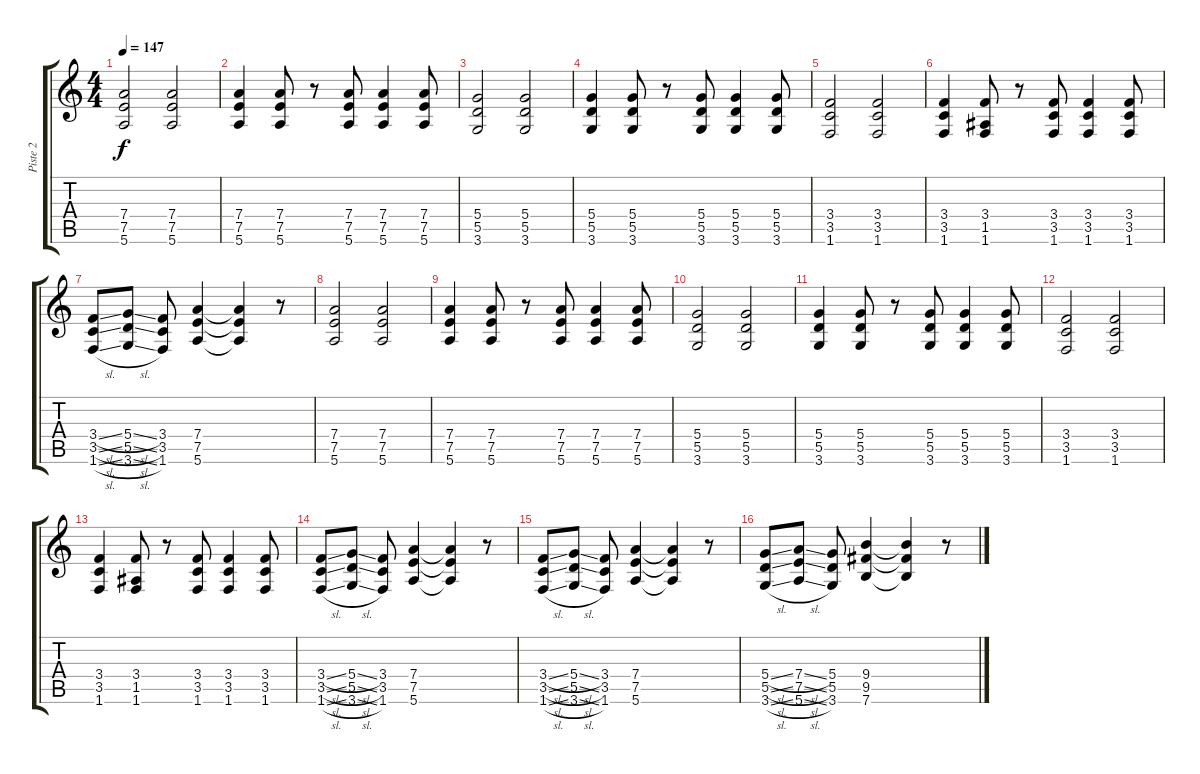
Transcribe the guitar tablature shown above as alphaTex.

\track ("Piste 2" "Piste 2") {instrument distortionguitar}
\staff {score tabs}
\tuning (E4 B3 G3 D3 A2 E2) {hide}
\ts (4 4)
\tempo 147
\clef g2
\ks c
(7.4 7.5 5.6).2{dy f instrument distortionguitar} (7.4 7.5 5.6).2 |
(7.4 7.5 5.6).4 (7.4 7.5 5.6).8 r.8 (7.4 7.5 5.6).8 (7.4 7.5 5.6).4 (7.4 7.5 5.6).8 |
(5.4 5.5 3.6).2 (5.4 5.5 3.6).2 |
(5.4 5.5 3.6).4 (5.4 5.5 3.6).8 r.8 (5.4 5.5 3.6).8 (5.4 5.5 3.6).4 (5.4 5.5 3.6).8 |
(3.4 3.5 1.6).2 (3.4 3.5 1.6).2 |
(3.4 3.5 1.6).4 (3.4 1.5 1.6).8 r.8 (3.4 3.5 1.6).8 (3.4 3.5 1.6).4 (3.4 3.5 1.6).8 |
(3.4{sl} 3.5{sl} 1.6{sl}).8 (5.4{sl} 5.5{sl} 3.6{sl}).8 (3.4 3.5 1.6).8 (7.4 7.5 5.6).4 (7.4{t} 7.5{t} 5.6{t}).4 r.8 |
(7.4 7.5 5.6).2 (7.4 7.5 5.6).2 |
(7.4 7.5 5.6).4 (7.4 7.5 5.6).8 r.8 (7.4 7.5 5.6).8 (7.4 7.5 5.6).4 (7.4 7.5 5.6).8 |
(5.4 5.5 3.6).2 (5.4 5.5 3.6).2 |
(5.4 5.5 3.6).4 (5.4 5.5 3.6).8 r.8 (5.4 5.5 3.6).8 (5.4 5.5 3.6).4 (5.4 5.5 3.6).8 |
(3.4 3.5 1.6).2 (3.4 3.5 1.6).2 |
(3.4 3.5 1.6).4 (3.4 1.5 1.6).8 r.8 (3.4 3.5 1.6).8 (3.4 3.5 1.6).4 (3.4 3.5 1.6).8 |
(3.4{sl} 3.5{sl} 1.6{sl}).8 (5.4{sl} 5.5{sl} 3.6{sl}).8 (3.4 3.5 1.6).8 (7.4 7.5 5.6).4 (7.4{t} 7.5{t} 5.6{t}).4 r.8 |
(3.4{sl} 3.5{sl} 1.6{sl}).8 (5.4{sl} 5.5{sl} 3.6{sl}).8 (3.4 3.5 1.6).8 (7.4 7.5 5.6).4 (7.4{t} 7.5{t} 5.6{t}).4 r.8 |
(5.4{sl} 5.5{sl} 3.6{sl}).8 (7.4{sl} 7.5{sl} 5.6{sl}).8 (5.4 5.5 3.6).8 (9.4 9.5 7.6).4 (9.4{t} 9.5{t} 7.6{t}).4 r.8
